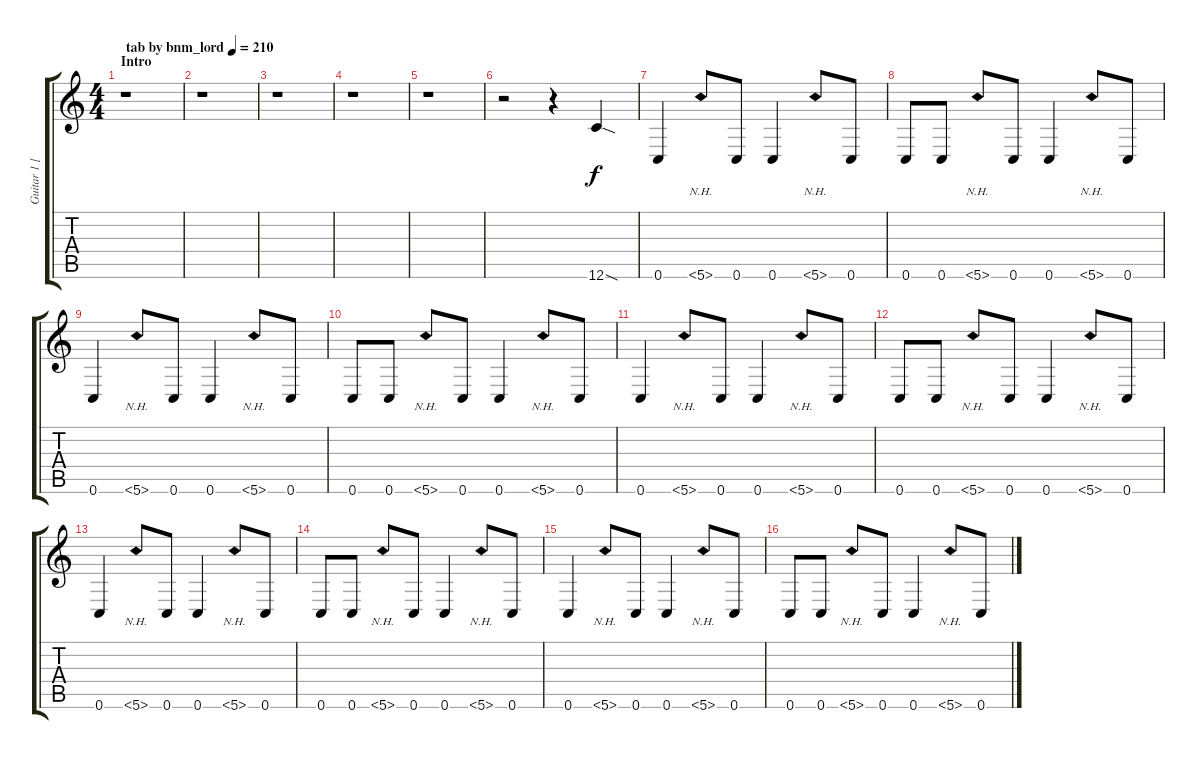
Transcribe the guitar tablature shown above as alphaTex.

\track ("Guitar 1 [Josh Homme]" "Guitar 1 [") {instrument overdrivenguitar}
\staff {score tabs}
\tuning (C4 G3 Eb3 Bb2 F2 C2) {hide}
\ts (4 4)
\section ("" "Intro")
\tempo (210 "tab by bnm_lord")
\clef g2
\ks c
r.1{dy f instrument overdrivenguitar} |
r.1 |
r.1 |
r.1 |
r.1 |
r.2 r.4 12.6{sod}.4 |
0.6.4 5.6{nh}.8 0.6.8 0.6.4 5.6{nh}.8 0.6.8 |
0.6.8 0.6.8 5.6{nh}.8 0.6.8 0.6.4 5.6{nh}.8 0.6.8 |
0.6.4 5.6{nh}.8 0.6.8 0.6.4 5.6{nh}.8 0.6.8 |
0.6.8 0.6.8 5.6{nh}.8 0.6.8 0.6.4 5.6{nh}.8 0.6.8 |
0.6.4 5.6{nh}.8 0.6.8 0.6.4 5.6{nh}.8 0.6.8 |
0.6.8 0.6.8 5.6{nh}.8 0.6.8 0.6.4 5.6{nh}.8 0.6.8 |
0.6.4 5.6{nh}.8 0.6.8 0.6.4 5.6{nh}.8 0.6.8 |
0.6.8 0.6.8 5.6{nh}.8 0.6.8 0.6.4 5.6{nh}.8 0.6.8 |
0.6.4 5.6{nh}.8 0.6.8 0.6.4 5.6{nh}.8 0.6.8 |
0.6.8 0.6.8 5.6{nh}.8 0.6.8 0.6.4 5.6{nh}.8 0.6.8
